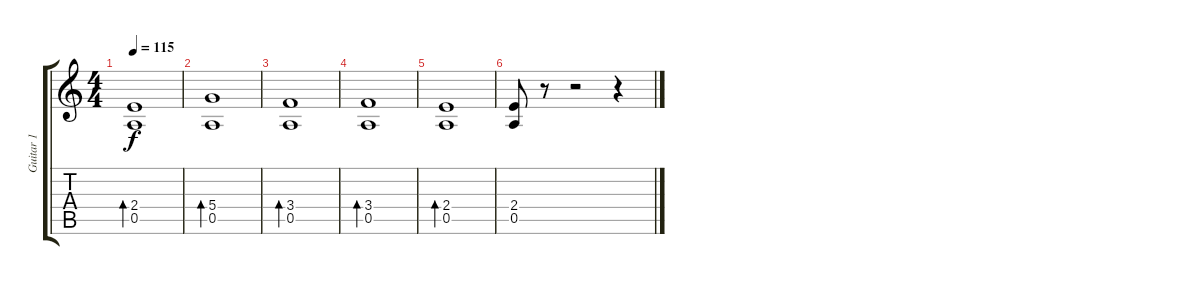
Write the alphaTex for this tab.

\track ("Guitar 1" "Guitar 1") {instrument electricguitarjazz}
\staff {score tabs}
\tuning (E4 B3 G3 D3 A2 E2) {hide}
\ts (4 4)
\tempo 115
\clef g2
\ks c
(2.4 0.5).1{bd 60 dy f} |
(5.4 0.5).1{bd 60} |
(3.4 0.5).1{bd 60} |
(3.4 0.5).1{bd 60} |
(2.4 0.5).1{bd 60} |
(2.4 0.5).8 r.8 r.2 r.4
